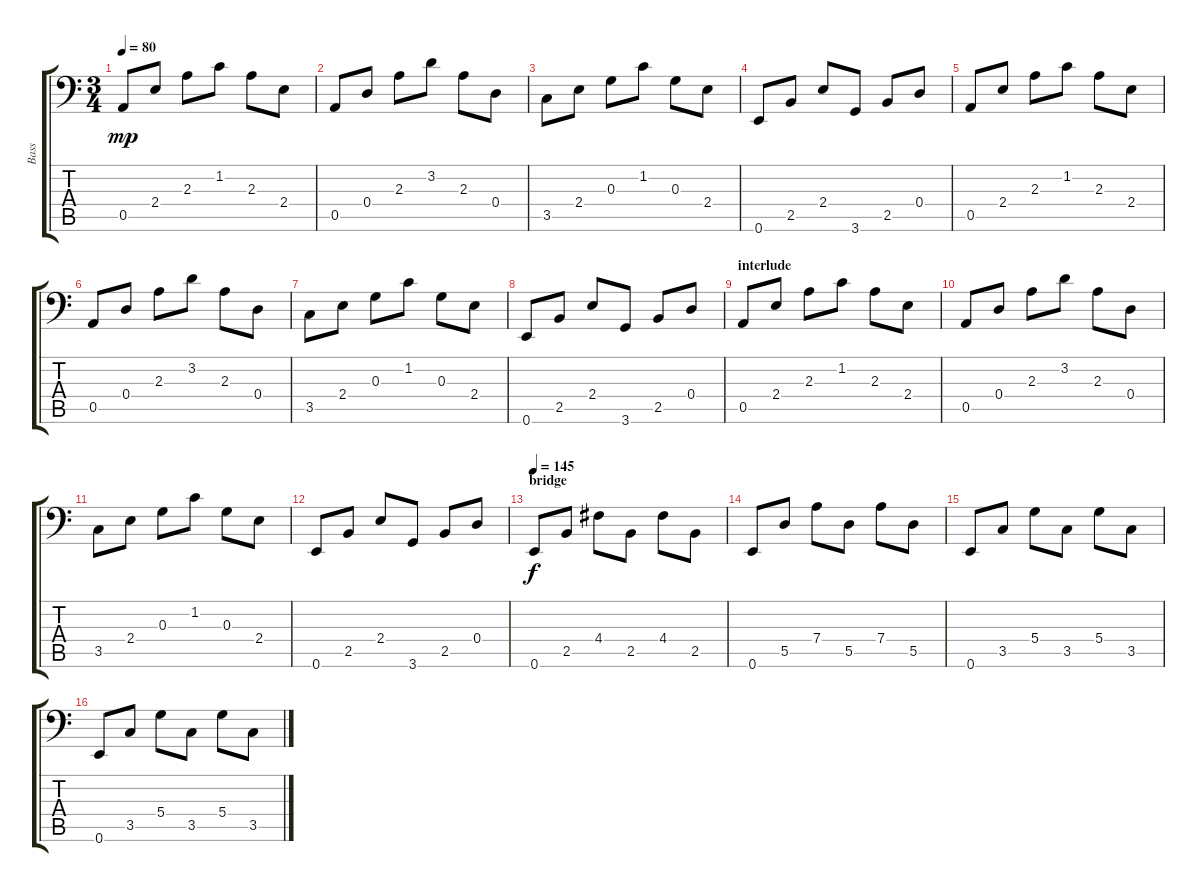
\track ("Bass" "Bass") {instrument electricbassfinger}
\staff {score tabs}
\tuning (E3 B2 G2 D2 A1 E1) {hide}
\ts (3 4)
\tempo 80
\clef f4
\ks c
0.5.8{dy mp} 2.4.8 2.3.8 1.2.8 2.3.8 2.4.8 |
0.5.8 0.4.8 2.3.8 3.2.8 2.3.8 0.4.8 |
3.5.8 2.4.8 0.3.8 1.2.8 0.3.8 2.4.8 |
0.6.8 2.5.8 2.4.8 3.6.8 2.5.8 0.4.8 |
0.5.8 2.4.8 2.3.8 1.2.8 2.3.8 2.4.8 |
0.5.8 0.4.8 2.3.8 3.2.8 2.3.8 0.4.8 |
3.5.8 2.4.8 0.3.8 1.2.8 0.3.8 2.4.8 |
0.6.8 2.5.8 2.4.8 3.6.8 2.5.8 0.4.8 |
\section ("" "interlude")
0.5.8 2.4.8 2.3.8 1.2.8 2.3.8 2.4.8 |
0.5.8 0.4.8 2.3.8 3.2.8 2.3.8 0.4.8 |
3.5.8 2.4.8 0.3.8 1.2.8 0.3.8 2.4.8 |
0.6.8 2.5.8 2.4.8 3.6.8 2.5.8 0.4.8 |
\section ("" "bridge")
\tempo 145
0.6.8{dy f} 2.5.8 4.4.8 2.5.8 4.4.8 2.5.8 |
0.6.8 5.5.8 7.4.8 5.5.8 7.4.8 5.5.8 |
0.6.8 3.5.8 5.4.8 3.5.8 5.4.8 3.5.8 |
0.6.8 3.5.8 5.4.8 3.5.8 5.4.8 3.5.8
